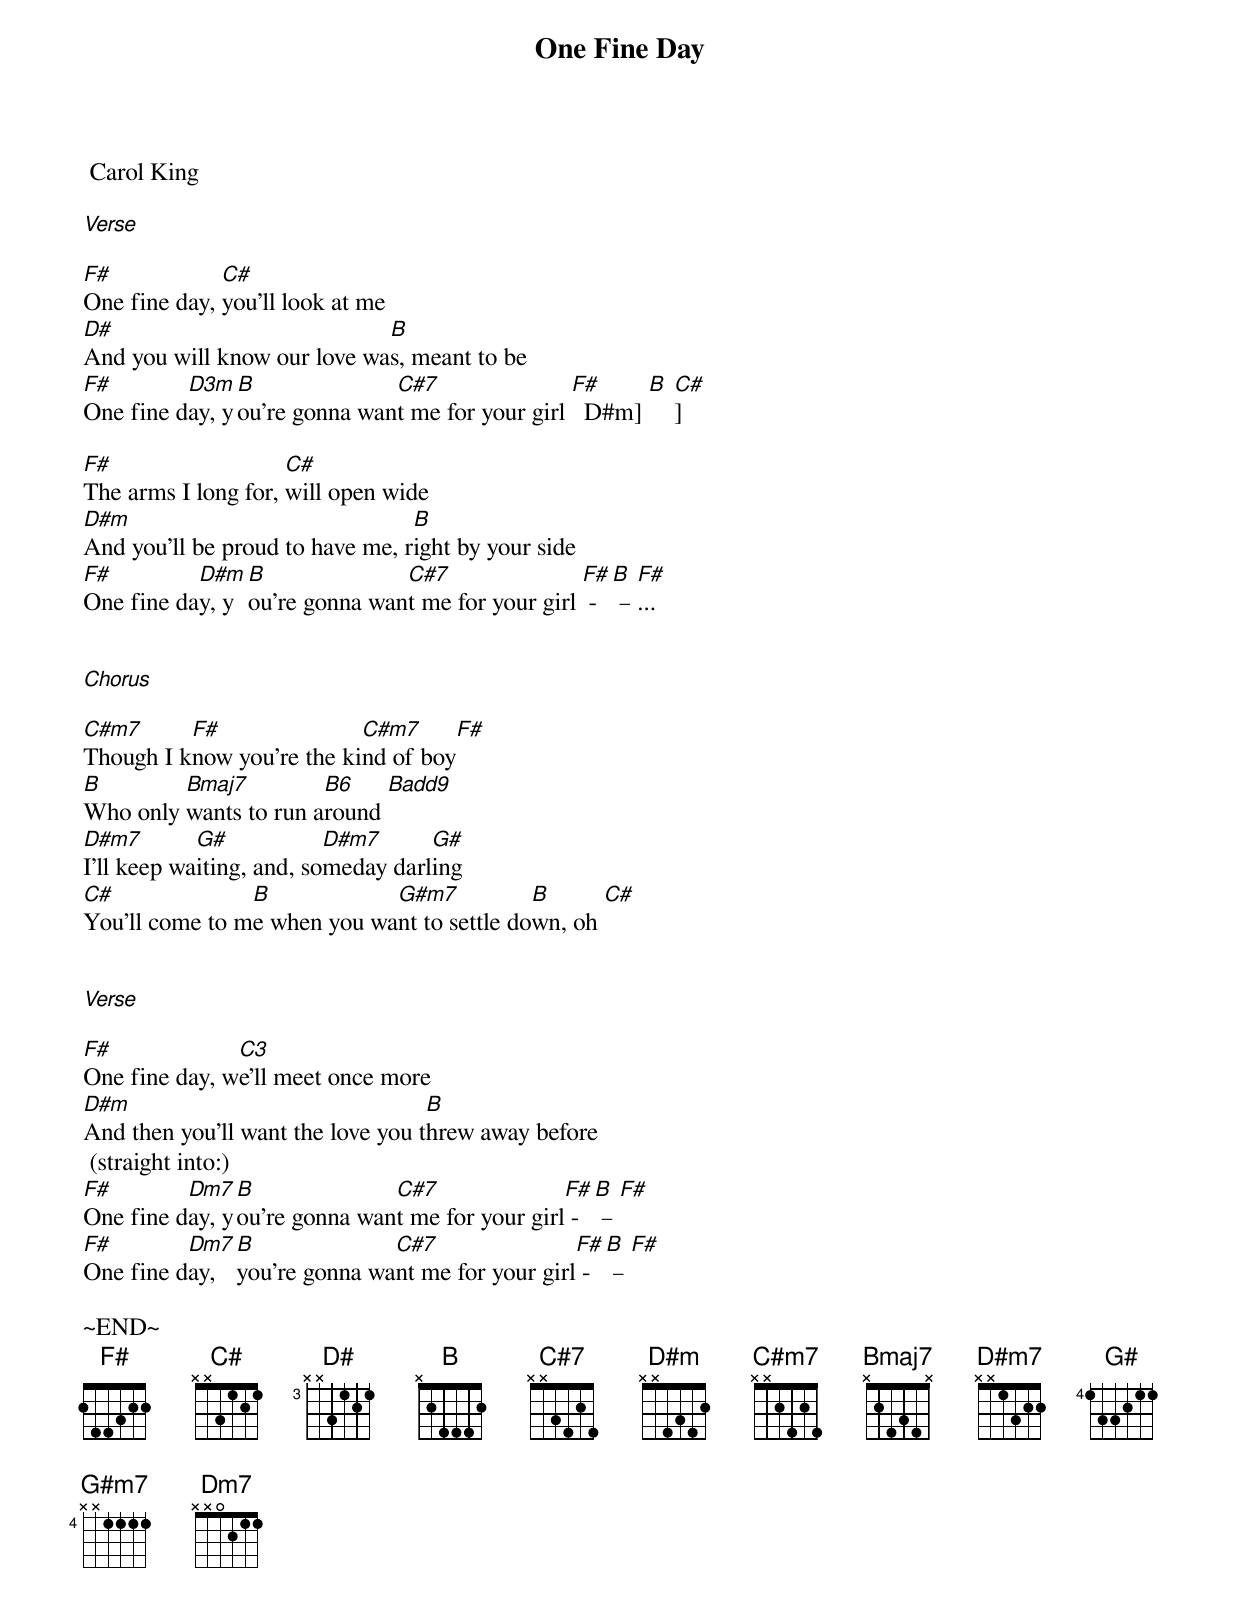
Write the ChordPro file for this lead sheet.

{title:One Fine Day}
 Carol King

[Verse]

[F#]One fine day, [C#]you'll look at me
[D#]And you will know our love wa[B]s, meant to be
[F#]One fine d[D3m]ay, y[B]ou're gonna wan[C#7]t me for your girl [F#]  D#m] [B] [C#]]

[F#]The arms I long for, [C#]will open wide
[D#m]And you'll be proud to have me, r[B]ight by your side
[F#]One fine da[D#m]y, y[B]ou're gonna wan[C#7]t me for your girl [F#] - [B] – [F#]...


[Chorus]

[C#m7]Though I k[F#]now you're the ki[C#m7]nd of boy[F#]
[B]Who only [Bmaj7]wants to run a[B6]round [Badd9]
[D#m7]I'll keep wa[G#]iting, and, so[D#m7]meday darl[G#]ing
[C#]You'll come to m[B]e when you wa[G#m7]nt to settle do[B]wn, oh [C#]


[Verse]

[F#]One fine day, w[C3]e'll meet once more
[D#m]And then you'll want the love you t[B]hrew away before
 (straight into:)
[F#]One fine d[Dm7]ay, y[B]ou're gonna wan[C#7]t me for your girl[F#] - [B] – [F#]
[F#]One fine d[Dm7]ay, [B]you're gonna wa[C#7]nt me for your girl[F#] - [B] – [F#]

~END~
